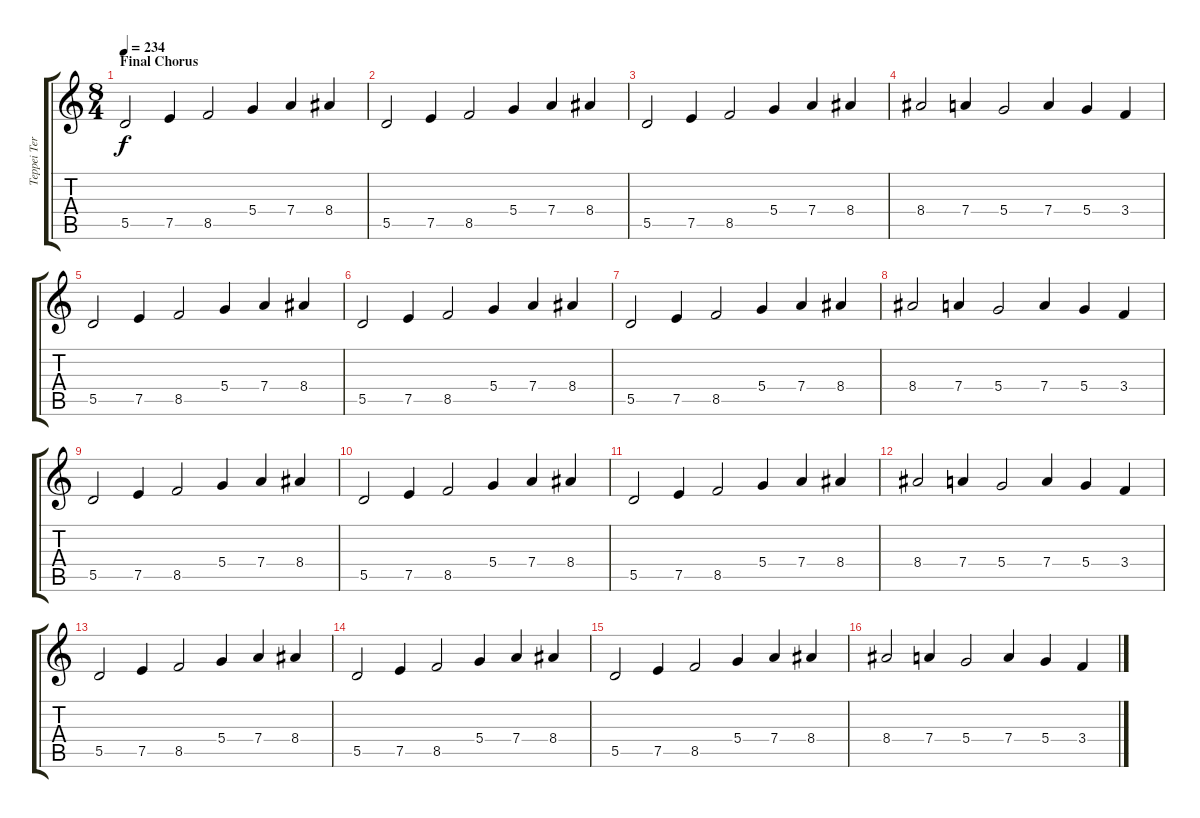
\track ("Teppei Teranishi" "Teppei Ter") {instrument distortionguitar}
\staff {score tabs}
\tuning (E4 B3 G3 D3 A2 E2) {hide}
\ts (8 4)
\section ("" "Final Chorus")
\tempo 234
\clef g2
\ks c
5.5.2{dy f} 7.5.4 8.5.2 5.4.4 7.4.4 8.4.4 |
5.5.2 7.5.4 8.5.2 5.4.4 7.4.4 8.4.4 |
5.5.2 7.5.4 8.5.2 5.4.4 7.4.4 8.4.4 |
8.4.2 7.4.4 5.4.2 7.4.4 5.4.4 3.4.4 |
5.5.2 7.5.4 8.5.2 5.4.4 7.4.4 8.4.4 |
5.5.2 7.5.4 8.5.2 5.4.4 7.4.4 8.4.4 |
5.5.2 7.5.4 8.5.2 5.4.4 7.4.4 8.4.4 |
8.4.2 7.4.4 5.4.2 7.4.4 5.4.4 3.4.4 |
5.5.2 7.5.4 8.5.2 5.4.4 7.4.4 8.4.4 |
5.5.2 7.5.4 8.5.2 5.4.4 7.4.4 8.4.4 |
5.5.2 7.5.4 8.5.2 5.4.4 7.4.4 8.4.4 |
8.4.2 7.4.4 5.4.2 7.4.4 5.4.4 3.4.4 |
5.5.2 7.5.4 8.5.2 5.4.4 7.4.4 8.4.4 |
5.5.2 7.5.4 8.5.2 5.4.4 7.4.4 8.4.4 |
5.5.2 7.5.4 8.5.2 5.4.4 7.4.4 8.4.4 |
8.4.2 7.4.4 5.4.2 7.4.4 5.4.4 3.4.4
